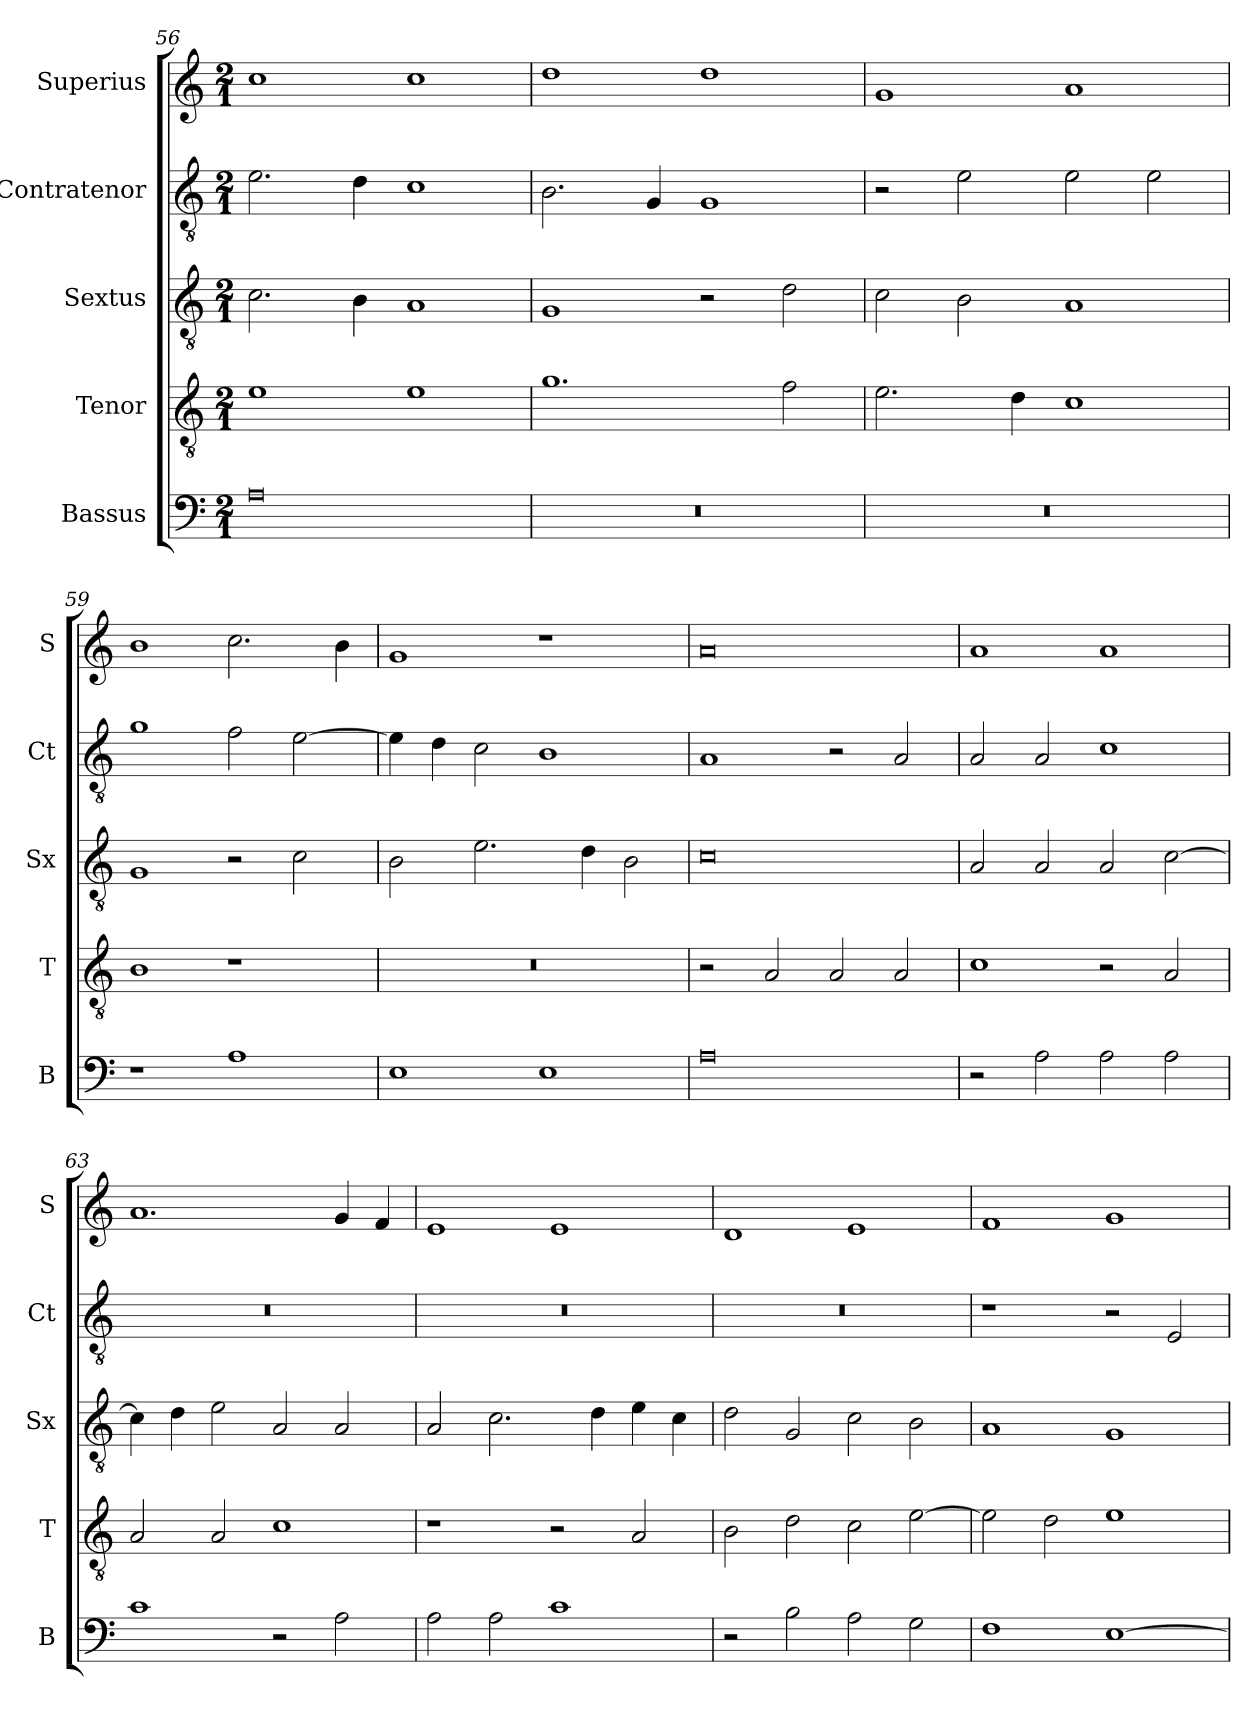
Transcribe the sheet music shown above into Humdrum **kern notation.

**kern	**kern	**kern	**kern	**kern
*part5	*part4	*part3	*part2	*part1
*staff5	*staff4	*staff3	*staff2	*staff1
*I"Bassus	*I"Tenor	*I"Sextus	*I"Contratenor	*I"Superius
*I'B	*I'T	*I'Sx	*I'Ct	*I'S
*clefF4	*clefGv2	*clefGv2	*clefGv2	*clefG2
*k[]	*k[]	*k[]	*k[]	*k[]
*M2/1	*M2/1	*M2/1	*M2/1	*M2/1
=56	=56	=56	=56	=56
0A	1e	2.c\	2.e\	1cc
.	.	4B\	4d\	.
.	1e	1A	1c	1cc
=57	=57	=57	=57	=57
0r	1.g	1G	2.B\	1dd
.	.	.	4G/	.
.	.	2r	1G	1dd
.	2f\	2d\	.	.
=58	=58	=58	=58	=58
0r	2.e\	2c\	2r	1g
.	.	2B\	2e\	.
.	4d\	.	.	.
.	1c	1A	2e\	1a
.	.	.	2e\	.
=59	=59	=59	=59	=59
1r	1B	1G	1g	1b
1A	1r	2r	2f\	2.cc\
.	.	2c\	[2e\	.
.	.	.	.	4b\
=60	=60	=60	=60	=60
1E	0r	2B\	4e\]	1g
.	.	.	4d\	.
.	.	2.e\	2c\	.
1E	.	.	1B	1r
.	.	4d\	.	.
.	.	2B\	.	.
=61	=61	=61	=61	=61
0A	2r	0c	1A	0a
.	2A/	.	.	.
.	2A/	.	2r	.
.	2A/	.	2A/	.
=62	=62	=62	=62	=62
2r	1c	2A/	2A/	1a
2A\	.	2A/	2A/	.
2A\	2r	2A/	1c	1a
2A\	2A/	[2c\	.	.
=63	=63	=63	=63	=63
1c	2A/	4c\]	0r	1.a
.	.	4d\	.	.
.	2A/	2e\	.	.
2r	1c	2A/	.	.
2A\	.	2A/	.	4g/
.	.	.	.	4f/
=64	=64	=64	=64	=64
2A\	1r	2A/	0r	1e
2A\	.	2.c\	.	.
1c	2r	.	.	1e
.	.	4d\	.	.
.	2A/	4e\	.	.
.	.	4c\	.	.
=65	=65	=65	=65	=65
2r	2B\	2d\	0r	1d
2B\	2d\	2G/	.	.
2A\	2c\	2c\	.	1e
2G\	[2e\	2B\	.	.
=66	=66	=66	=66	=66
1F	2e\]	1A	1r	1f
.	2d\	.	.	.
[1E	1e	1G	2r	1g
.	.	.	2E/	.
=	=	=	=	=
*-	*-	*-	*-	*-
